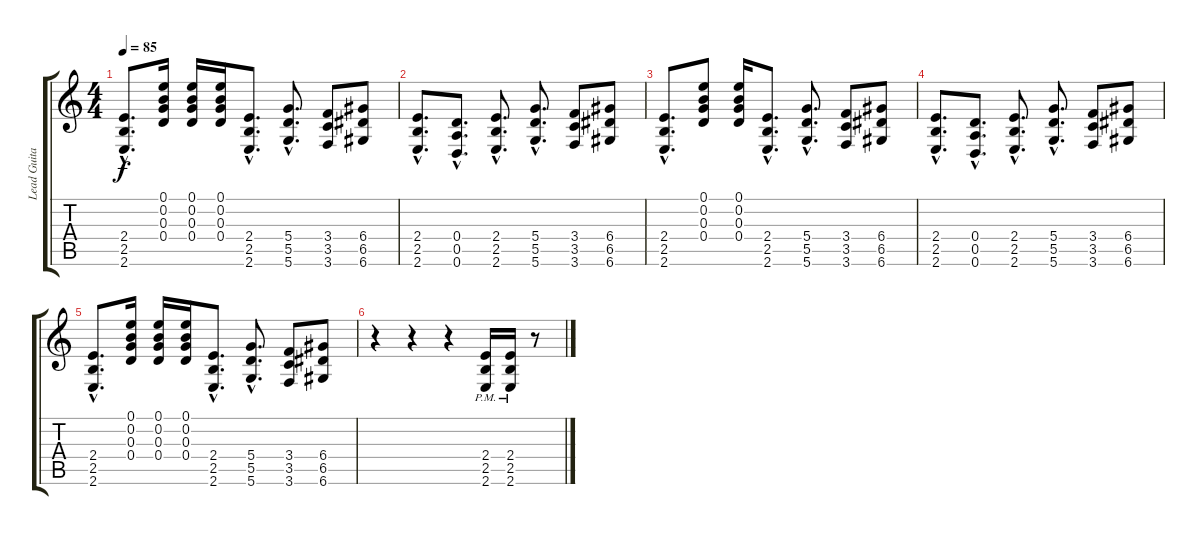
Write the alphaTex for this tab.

\track ("Lead Guitar" "Lead Guita") {instrument overdrivenguitar}
\staff {score tabs}
\tuning (E4 B3 G3 D3 A2 D2) {hide}
\ts (4 4)
\tempo 85
\clef g2
\ks c
(2.4{hac} 2.5{hac} 2.6{hac}).8{d dy f} (0.1 0.2 0.3 0.4).16 (0.1 0.2 0.3 0.4).16 (0.1 0.2 0.3 0.4).16 (2.4{hac} 2.5{hac} 2.6{hac}).8{d} (5.4{hac} 5.5{hac} 5.6{hac}).8{d} (3.4 3.5 3.6).8 (6.4 6.5 6.6).8 |
(2.4{hac} 2.5{hac} 2.6{hac}).8{d} (0.4{hac} 0.5{hac} 0.6{hac}).8{d} (2.4{hac} 2.5{hac} 2.6{hac}).8{d} (5.4{hac} 5.5{hac} 5.6{hac}).8{d} (3.4 3.5 3.6).8 (6.4 6.5 6.6).8 |
(2.4{hac} 2.5{hac} 2.6{hac}).8{d} (0.1 0.2 0.3 0.4).8 (0.1 0.2 0.3 0.4).16 (2.4{hac} 2.5{hac} 2.6{hac}).8{d} (5.4{hac} 5.5{hac} 5.6{hac}).8{d} (3.4 3.5 3.6).8 (6.4 6.5 6.6).8 |
(2.4{hac} 2.5{hac} 2.6{hac}).8{d} (0.4{hac} 0.5{hac} 0.6{hac}).8{d} (2.4{hac} 2.5{hac} 2.6{hac}).8{d} (5.4{hac} 5.5{hac} 5.6{hac}).8{d} (3.4 3.5 3.6).8 (6.4 6.5 6.6).8 |
(2.4{hac} 2.5{hac} 2.6{hac}).8{d} (0.1 0.2 0.3 0.4).16 (0.1 0.2 0.3 0.4).16 (0.1 0.2 0.3 0.4).16 (2.4{hac} 2.5{hac} 2.6{hac}).8{d} (5.4{hac} 5.5{hac} 5.6{hac}).8{d} (3.4 3.5 3.6).8 (6.4 6.5 6.6).8 |
r.4 r.4 r.4 (2.4{pm} 2.5{pm} 2.6{pm}).16 (2.4{pm} 2.5{pm} 2.6{pm}).16 r.8
